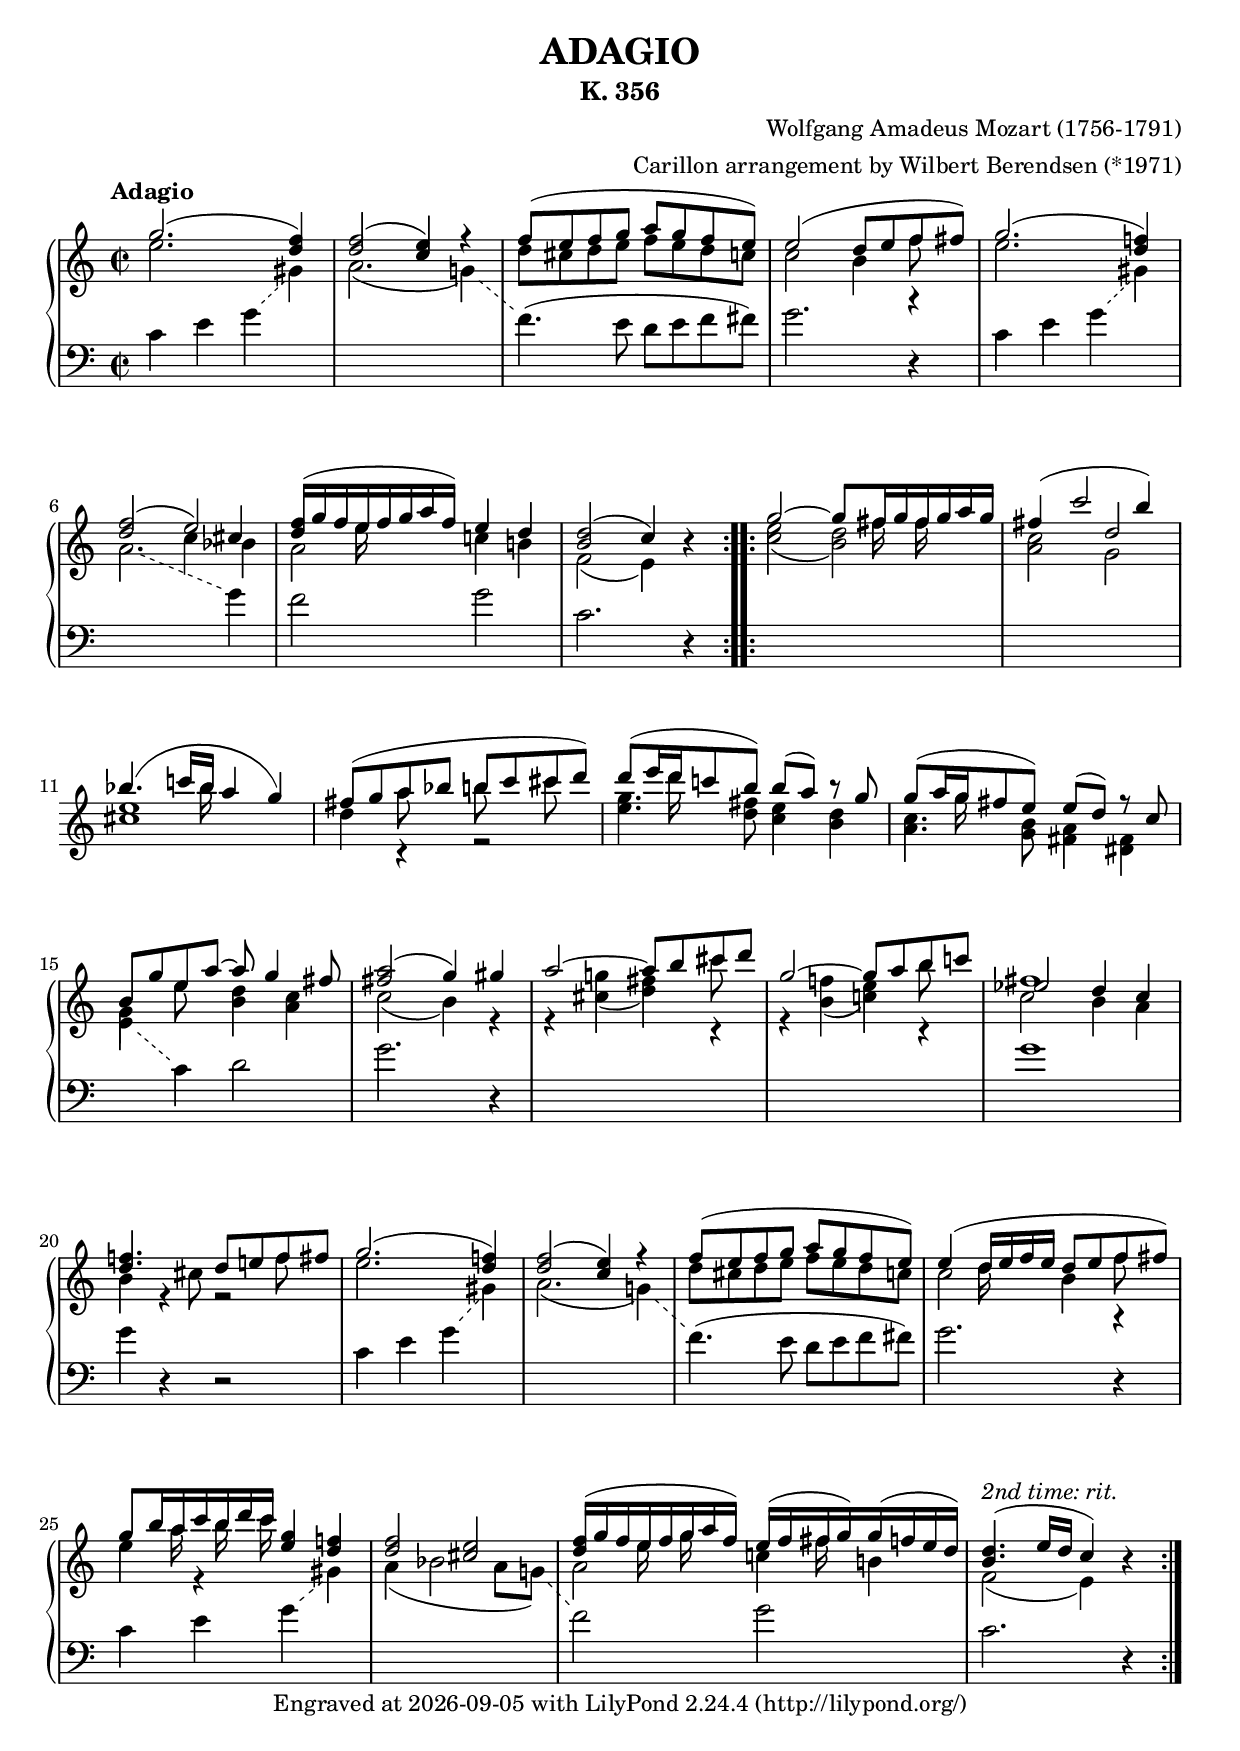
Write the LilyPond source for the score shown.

\version "2.13.34"

%{
  Based on http://lsr.dsi.unimi.it/LSR/Snippet?id=336
  
  Merges rests and multi-measure rests that occur on the same moment inside a
  staff with two voices.
  
  Usage:
  
  \include "merge-rests"
  
  \layout {
    \mergeRests
  }
  
  or inside the music:
  
  \new Staff <<
    \relative c' {
      \mergeRestsOn	%% in one of the voices is sufficient
      c4 d e f g r r2
    }
    \\
    \relative c' {
      a4 b c d e r r2
    }
  >>
 
%}
\version "2.12.3"


#(define (rest-score r)
  (let ((score 0)
	(yoff (ly:grob-property-data r 'Y-offset))
	(sp (ly:grob-property-data r 'staff-position)))
    (if (number? yoff)
	(set! score (+ score 2))
	(if (eq? yoff 'calculation-in-progress)
	    (set! score (- score 3))))
    (and (number? sp)
	 (<= 0 2 sp)
	 (set! score (+ score 2))
	 (set! score (- score (abs (- 1 sp)))))
    score))

#(define (merge-rests-on-positioning grob)
  (let* ((can-merge #f)
	 (elts (ly:grob-object grob 'elements))
	 (num-elts (and (ly:grob-array? elts)
			(ly:grob-array-length elts)))
	 (two-voice? (= num-elts 2)))
    (if two-voice?
	(let* ((v1-grob (ly:grob-array-ref elts 0))
	       (v2-grob (ly:grob-array-ref elts 1))
	       (v1-rest (ly:grob-object v1-grob 'rest))
	       (v2-rest (ly:grob-object v2-grob 'rest)))
	  (and
	   (ly:grob? v1-rest)
	   (ly:grob? v2-rest)
	   (let* ((v1-duration-log (ly:grob-property v1-rest 'duration-log))
		  (v2-duration-log (ly:grob-property v2-rest 'duration-log))
		  (v1-dot (ly:grob-object v1-rest 'dot))
		  (v2-dot (ly:grob-object v2-rest 'dot))
		  (v1-dot-count (and (ly:grob? v1-dot)
				     (ly:grob-property v1-dot 'dot-count -1)))
		  (v2-dot-count (and (ly:grob? v2-dot)
				     (ly:grob-property v2-dot 'dot-count -1))))
	     (set! can-merge
		   (and
		    (number? v1-duration-log)
		    (number? v2-duration-log)
		    (= v1-duration-log v2-duration-log)
		    (eq? v1-dot-count v2-dot-count)))
	     (if can-merge
		 ;; keep the rest that looks best:
		 (let* ((keep-v1? (>= (rest-score v1-rest)
				      (rest-score v2-rest)))
			(rest-to-keep (if keep-v1? v1-rest v2-rest))
			(dot-to-kill (if keep-v1? v2-dot v1-dot)))
		   ;; uncomment if you're curious of which rest was chosen:
		   ;;(ly:grob-set-property! v1-rest 'color green)
		   ;;(ly:grob-set-property! v2-rest 'color blue)
		   (ly:grob-suicide! (if keep-v1? v2-rest v1-rest))
		   (if (ly:grob? dot-to-kill)
		       (ly:grob-suicide! dot-to-kill))
		   (ly:grob-set-property! rest-to-keep 'direction 0)
		   (ly:rest::y-offset-callback rest-to-keep)))))))
    (if can-merge
	#t
	(ly:rest-collision::calc-positioning-done grob))))

#(define merge-multi-measure-rests-on-Y-offset
  ;; Call this to get the 'Y-offset of a MultiMeasureRest.
  ;; It keeps track of other MultiMeasureRests in the same NonMusicalPaperColumn
  ;; and StaffSymbol. If two are found, delete one and return 0 for Y-offset of
  ;; the other one.
  (let ((table (make-weak-key-hash-table)))
    (lambda (grob)
      (let* ((ssymb (ly:grob-object grob 'staff-symbol))
	     (nmcol (ly:grob-parent grob X))
	     (ssymb-hash (or (hash-ref table ssymb)
			     (hash-set! table ssymb (make-hash-table))))
	     (othergrob (hash-ref ssymb-hash nmcol)))
	    (if (ly:grob? othergrob)
		(begin
		  ;; Found the other grob in this staff/column,
		  ;; delete it and move ours.
		  (ly:grob-suicide! othergrob)
		  (hash-remove! ssymb-hash nmcol)
		  0)
		(begin
		  ;; Just save this grob and return the default value.
		  (hash-set! ssymb-hash nmcol grob)
		  (ly:staff-symbol-referencer::callback grob)))))))


mergeRestsOn = {
  \override Staff.RestCollision #'positioning-done = #merge-rests-on-positioning
  \override Staff.MultiMeasureRest #'Y-offset = #merge-multi-measure-rests-on-Y-offset
}

mergeRestsOff = {
  \revert Staff.RestCollision #'positioning-done
  \revert Staff.MultiMeasureRest #'Y-offset
}

mergeRests = \layout {
  \context {
    \Staff
    \override RestCollision #'positioning-done = #merge-rests-on-positioning
    \override MultiMeasureRest #'Y-offset = #merge-multi-measure-rests-on-Y-offset
  }
}



\header {
  title = "ADAGIO"
  subtitle = "K. 356"
  composer = "Wolfgang Amadeus Mozart (1756-1791)"
  arranger = "Carillon arrangement by Wilbert Berendsen (*1971)"
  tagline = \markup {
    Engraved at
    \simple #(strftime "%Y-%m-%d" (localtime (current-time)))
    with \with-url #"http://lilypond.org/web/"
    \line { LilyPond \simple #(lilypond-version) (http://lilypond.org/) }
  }  
}

\paper {
  ragged-last-bottom = ##f
  indent = #0
  systems-per-page = #6
}

\layout {
  \context {
    \Staff
    \RemoveEmptyStaves
  }
  \context {
    \Voice
    \override VoiceFollower #'style = #'dashed-line
  }
}

toManual = {
  \change Staff = "manual"
  \voiceTwo
}

toPedal = {
  \change Staff = "pedal"
  \oneVoice
}

icc = \once \override NoteColumn #'ignore-collision = ##t
showSwitch = { \once \set followVoice = ##t }
plusDown = #(define-music-function (parser location note) (ly:music?)
	      #{ << $note \new Voice { \voiceTwo $note } >> #})
plusUp = #(define-music-function (parser location note) (ly:music?)
	      #{ << $note \new Voice { \voiceOne $note } >> #})

global = {
  \time 2/2
  \key c \major
  #(set-accidental-style 'modern)
}

upper = \relative c''' {
  \tempo "Adagio"
  \global
  \voiceOne
  \repeat volta 2 {
    g2.( <d f>4) |
    <d f>2( <c e>4) r |
    f8( e f g a g f e) |
    e2( d8 e \plusDown f fis) |
    
    g2.( <d f>4) |
    <d f>2( e) |
    <%{\tweak #'duration-log #1%} d f>16( g f \plusDown e f g a f) e4 d |
    <b d>2( c4) r |
  }
  \repeat volta 2 {
    g'2~ g8 \plusDown fis16 g \plusDown fis g a g |
    fis4( c'2 b4) |
    bes4.( c16 \plusDown bes a4 g) |
    fis8( g \plusDown a bes \plusDown b c \plusDown cis d) |
    d8( e16 \plusDown d c8 b) b( a) r g |
    g8( a16 \plusDown g fis8 e) e( d) r c |
    b8 g' \plusDown e a~a g4 fis8 |
    <fis a>2( g4) gis |
    a2~ a8 b \plusDown cis d |
    g,2~ g8 a \plusDown b c |
    fis,1 |
    <f d>4. \stemDown cis8 \stemUp d e \plusDown f fis |
    
    g2.( <d f>4) |
    <d f>2( <c e>4) r |
    f8( e f g a g f e) |
    e4( \plusDown d16 e f e d8 e \plusDown f fis) |
    
    g8 b16 \plusDown a c \plusDown b d \plusDown c <e, g>4 <d f> |
    <d f>2 <cis e> |
    <%{\tweak #'duration-log #1%} d f>16( g f \plusDown e f \plusDown g a f) e( f \plusDown fis g) g( f e d) |
    <d b>4.(^\markup \italic { 2nd time: rit. } e16 d c4) r |
    
  } 
  
}

middle = \relative c'' {
  \repeat volta 2 {
    \voiceTwo
    e2. s4 |
    s1 |
    d8 cis d e f e d c |
    c2 b4 r |
    
    e2. s4 |
    s2 c4 << cis \\ bes >> |
    a2 c4 b |
    f2( e4) r |
  }
  \repeat volta 2 {
    <c' e>2( <b d>) |
    <a c> << d \\ g, >> |
    <cis e>1 |
    d4 r r2 |
    <e g>4. <d fis>8 <c e>4 <b d> |
    <a c>4. <g b>8 <fis a>4 <dis fis> |
    \icc g4 s <b d> <a c> |
    c2( b4) r |
    r4 <cis g'>( <d fis>) r |
    r4 <b f'>( <c e>) r |
    << \new Voice { \voiceThree es2 \voiceOne d4 c }
      { c2 b4 a } >> |
    b4 r r2 |
    
    e2. s4 |
    s1 |
    d8 cis d e f e d c |
    c2 b4 r |
    e4 r s2 |
    s1 |
    a,2 c4 b |
    f2( e4) r |
  }
}

bass = \relative c' {
  \repeat volta 2 {
    c4 e g \showSwitch \toManual gis |
    a2.( g4) |
    \showSwitch \toPedal
    f4.( e8 d e f fis) |
    g2. r4 |
    
    c,4 e g \showSwitch \toManual gis |
    a2. \showSwitch \toPedal g4 |
    f2 g |
    c,2. r4 |
  }
  \repeat volta 2 {
    s1*6 |
    \toManual
    e4 \showSwitch \toPedal c d2 |
    g2. r4 |
    s1*2 |
    g1 |
    g4 r r2 |
    
    c,4 e g \showSwitch \toManual gis |
    a2.( g4) |
    \showSwitch \toPedal
    f4.( e8 d e f fis) |
    g2. r4 |
    
    \toPedal
    c,4 e g \showSwitch \toManual gis |
    a4( bes2 a8 g) |
    \showSwitch \toPedal
    f2 g |
    c,2. r4 |
    
    
  }
}

\score {
  \new GrandStaff <<
    \new Staff = "manual" <<
      \clef treble
      \mergeRestsOn
      \new Voice = "upper" \upper
      \new Voice = "middle" \middle
    >>
    \new Staff = "pedal" <<
      \mergeRestsOn
      \clef bass
      \new Voice = "bass" \bass
    >>
  >>
}
